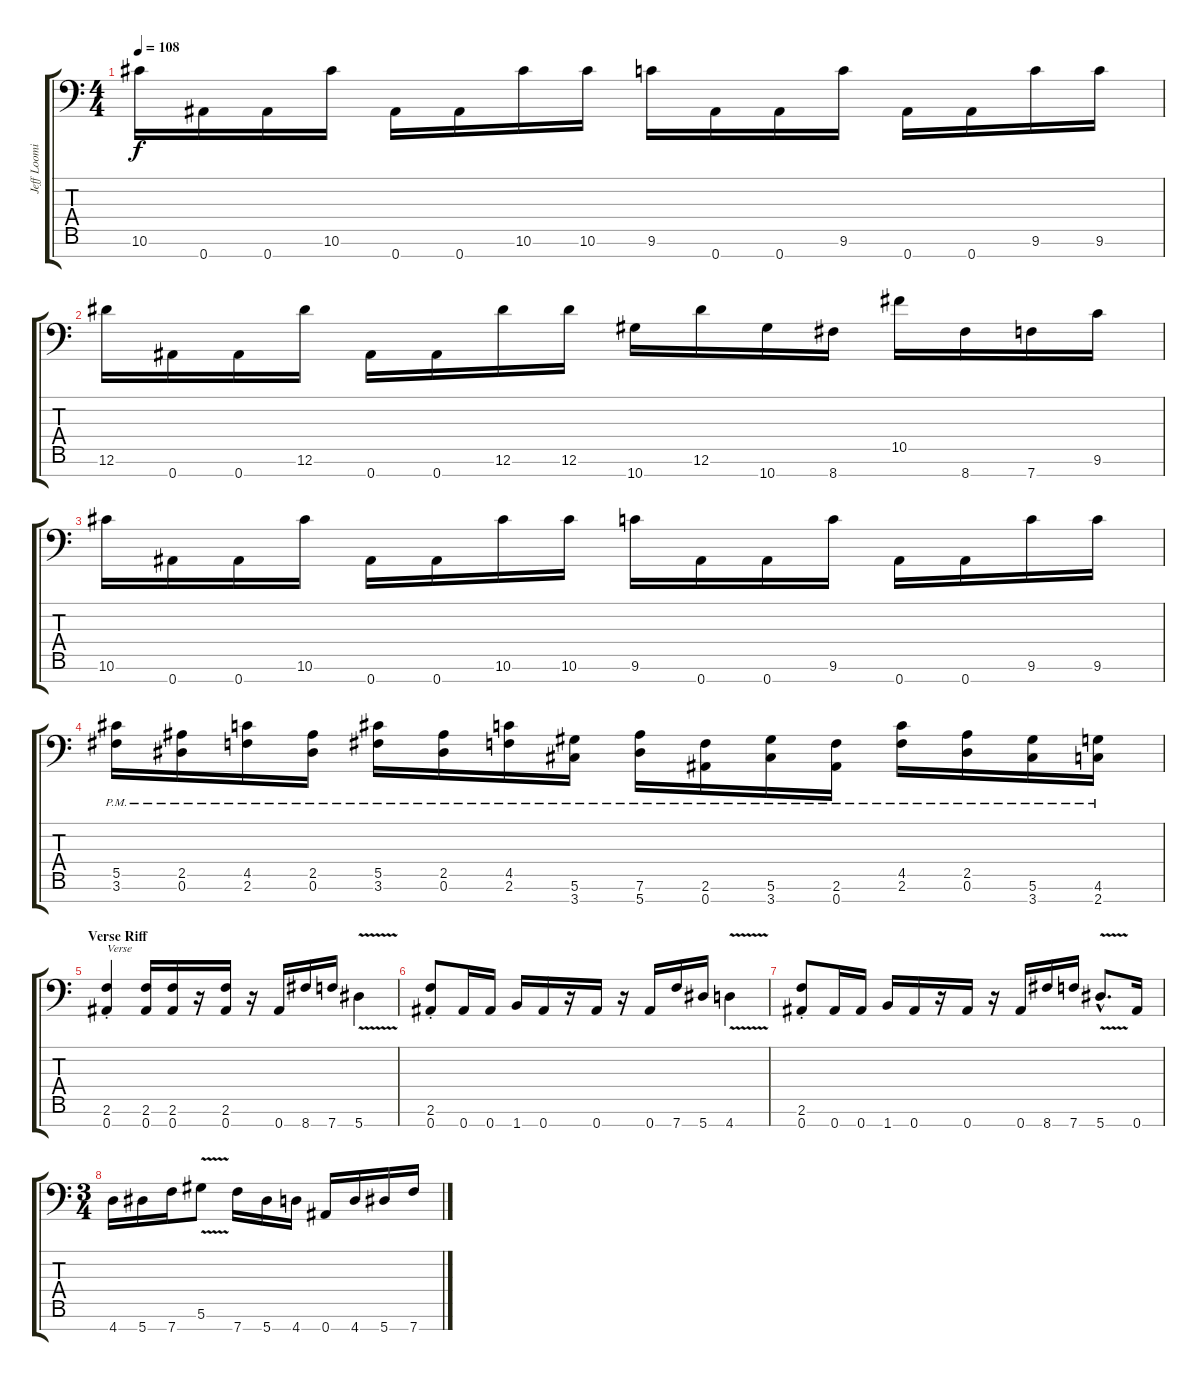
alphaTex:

\track ("Jeff Loomis Rhythm" "Jeff Loomi") {instrument distortionguitar}
\staff {score tabs}
\tuning (Eb4 Bb3 Gb3 Db3 Ab2 Eb2 Bb1) {hide}
\ts (4 4)
\tempo 108
\clef f4
\ks c
10.6.16{dy f} 0.7.16 0.7.16 10.6.16 0.7.16 0.7.16 10.6.16 10.6.16 9.6.16 0.7.16 0.7.16 9.6.16 0.7.16 0.7.16 9.6.16 9.6.16 |
12.6.16 0.7.16 0.7.16 12.6.16 0.7.16 0.7.16 12.6.16 12.6.16 10.7.16 12.6.16 10.7.16 8.7.16 10.5.16 8.7.16 7.7.16 9.6.16 |
10.6.16 0.7.16 0.7.16 10.6.16 0.7.16 0.7.16 10.6.16 10.6.16 9.6.16 0.7.16 0.7.16 9.6.16 0.7.16 0.7.16 9.6.16 9.6.16 |
(5.5{pm} 3.6{pm}).16 (2.5{pm} 0.6{pm}).16 (4.5{pm} 2.6{pm}).16 (2.5{pm} 0.6{pm}).16 (5.5{pm} 3.6{pm}).16 (2.5{pm} 0.6{pm}).16 (4.5{pm} 2.6{pm}).16 (5.6{pm} 3.7{pm}).16 (7.6{pm} 5.7{pm}).16 (2.6{pm} 0.7{pm}).16 (5.6{pm} 3.7{pm}).16 (2.6{pm} 0.7{pm}).16 (4.5{pm} 2.6{pm}).16 (2.5{pm} 0.6{pm}).16 (5.6{pm} 3.7{pm}).16 (4.6{pm} 2.7{pm}).16 |
\section ("" "Verse Riff")
(2.6{st} 0.7{st}).4{txt "Verse"} (2.6 0.7).16 (2.6 0.7).16 r.16 (2.6 0.7).16 r.16 0.7.16 8.7.16 7.7.16 5.7{v}.4 |
(2.6{st} 0.7{st}).8 0.7.16 0.7.16 1.7.16 0.7.16 r.16 0.7.16 r.16 0.7.16 7.7.16 5.7.16 4.7{v}.4 |
(2.6{st} 0.7{st}).8 0.7.16 0.7.16 1.7.16 0.7.16 r.16 0.7.16 r.16 0.7.16 8.7.16 7.7.16 5.7{v hac}.8{d} 0.7.16 |
\ts (3 4)
4.7.16 5.7.16 7.7.16 5.6{v}.8 7.7.16 5.7.16 4.7.16 0.7.16 4.7.16 5.7.16 7.7.16
